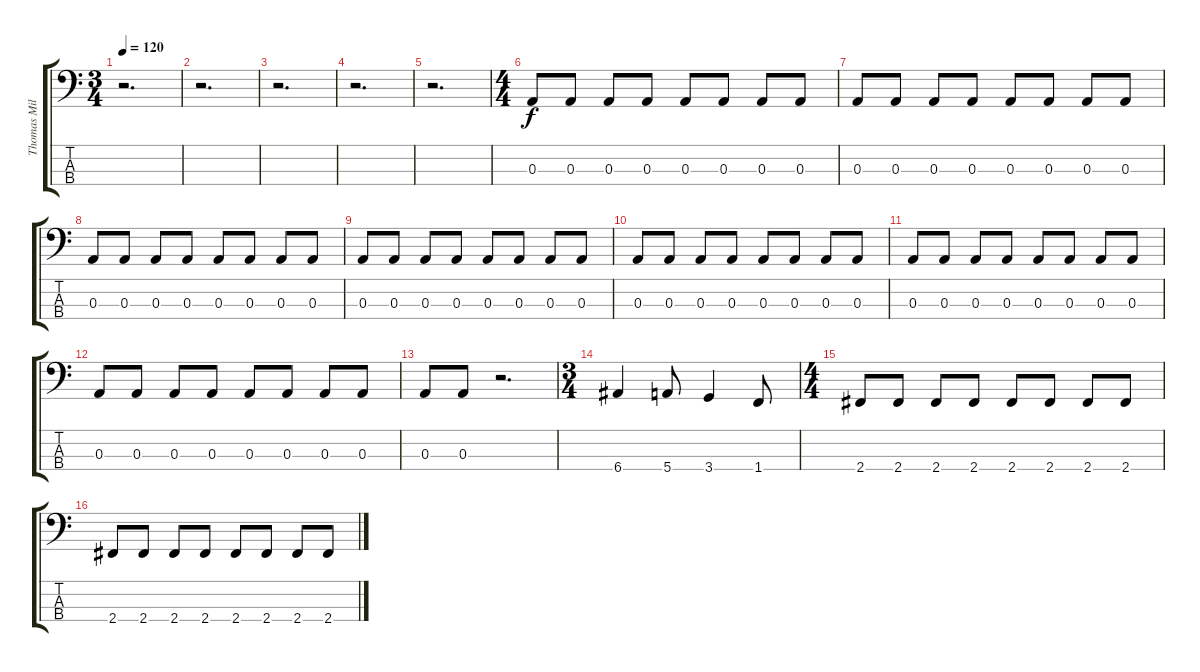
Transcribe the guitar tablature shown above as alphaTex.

\track ("Thomas Miller (Bass)" "Thomas Mil") {instrument electricbassfinger}
\staff {score tabs}
\tuning (G2 D2 A1 E1) {hide}
\ts (3 4)
\tempo 120
\clef f4
\ks c
r.2{d dy f} |
r.2{d} |
r.2{d} |
r.2{d} |
r.2{d} |
\ts (4 4)
0.3.8{volume 4} 0.3.8{volume 4} 0.3.8{volume 4} 0.3.8{volume 5} 0.3.8{volume 5} 0.3.8{volume 6} 0.3.8{volume 6} 0.3.8{volume 6} |
0.3.8{volume 7} 0.3.8{volume 7} 0.3.8{volume 8} 0.3.8{volume 8} 0.3.8{volume 8} 0.3.8{volume 9} 0.3.8{volume 9} 0.3.8{volume 9} |
0.3.8{volume 10} 0.3.8{volume 10} 0.3.8{volume 10} 0.3.8{volume 11} 0.3.8{volume 11} 0.3.8{volume 12} 0.3.8{volume 12} 0.3.8{volume 12} |
0.3.8{volume 13} 0.3.8{volume 13} 0.3.8{volume 14} 0.3.8{volume 14} 0.3.8{volume 14} 0.3.8{volume 15} 0.3.8{volume 15} 0.3.8{volume 16} |
0.3.8{volume 16} 0.3.8 0.3.8 0.3.8 0.3.8 0.3.8 0.3.8 0.3.8 |
0.3.8 0.3.8 0.3.8 0.3.8 0.3.8 0.3.8 0.3.8 0.3.8 |
0.3.8 0.3.8 0.3.8 0.3.8 0.3.8 0.3.8 0.3.8 0.3.8 |
0.3.8 0.3.8 r.2{d} |
\ts (3 4)
6.4.4 5.4.8 3.4.4 1.4.8 |
\ts (4 4)
2.4.8 2.4.8 2.4.8 2.4.8 2.4.8 2.4.8 2.4.8 2.4.8 |
2.4.8 2.4.8 2.4.8 2.4.8 2.4.8 2.4.8 2.4.8 2.4.8
